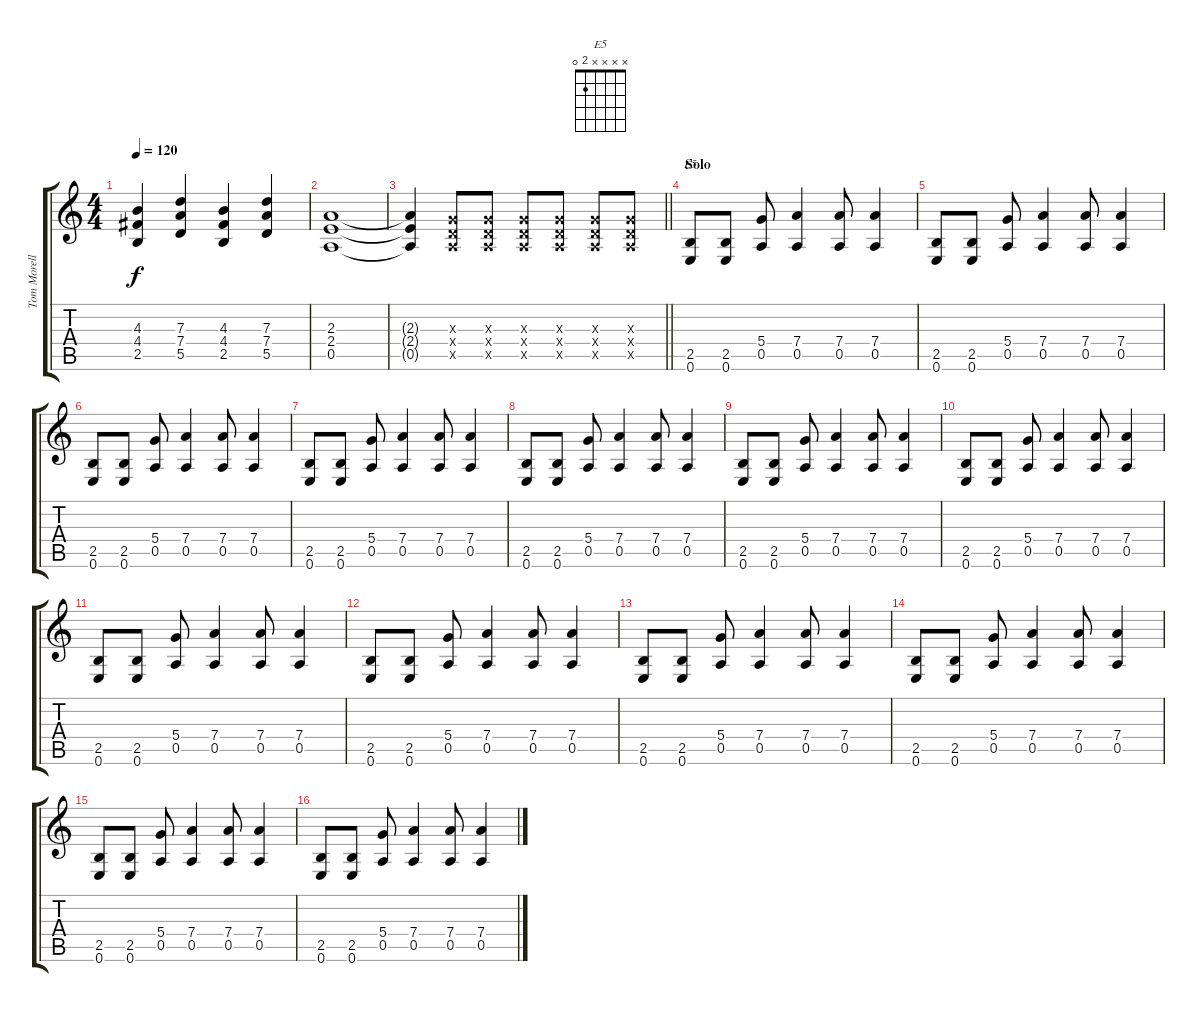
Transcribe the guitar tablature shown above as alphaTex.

\track ("Tom Morello" "Tom Morell") {instrument distortionguitar}
\staff {score tabs}
\tuning (E4 B3 G3 D3 A2 E2) {hide}
\chord ("E5" x x x x 2 0)
\ts (4 4)
\tempo 120
\clef g2
\ks c
(4.3 4.4 2.5).4{dy f} (7.3 7.4 5.5).4 (4.3 4.4 2.5).4 (7.3 7.4 5.5).4 |
(2.3 2.4 0.5).1 |
\barLineRight lightlight
(2.3{t} 2.4{t} 0.5{t}).4 (0.3{x} 0.4{x} 0.5{x}).8 (0.3{x} 0.4{x} 0.5{x}).8 (0.3{x} 0.4{x} 0.5{x}).8 (0.3{x} 0.4{x} 0.5{x}).8 (0.3{x} 0.4{x} 0.5{x}).8 (0.3{x} 0.4{x} 0.5{x}).8 |
\section ("" "Solo")
(2.5 0.6).8{ch "E5"} (2.5 0.6).8 (5.4 0.5).8 (7.4 0.5).4 (7.4 0.5).8 (7.4 0.5).4 |
(2.5 0.6).8 (2.5 0.6).8 (5.4 0.5).8 (7.4 0.5).4 (7.4 0.5).8 (7.4 0.5).4 |
(2.5 0.6).8 (2.5 0.6).8 (5.4 0.5).8 (7.4 0.5).4 (7.4 0.5).8 (7.4 0.5).4 |
(2.5 0.6).8 (2.5 0.6).8 (5.4 0.5).8 (7.4 0.5).4 (7.4 0.5).8 (7.4 0.5).4 |
(2.5 0.6).8 (2.5 0.6).8 (5.4 0.5).8 (7.4 0.5).4 (7.4 0.5).8 (7.4 0.5).4 |
(2.5 0.6).8 (2.5 0.6).8 (5.4 0.5).8 (7.4 0.5).4 (7.4 0.5).8 (7.4 0.5).4 |
(2.5 0.6).8 (2.5 0.6).8 (5.4 0.5).8 (7.4 0.5).4 (7.4 0.5).8 (7.4 0.5).4 |
(2.5 0.6).8 (2.5 0.6).8 (5.4 0.5).8 (7.4 0.5).4 (7.4 0.5).8 (7.4 0.5).4 |
(2.5 0.6).8 (2.5 0.6).8 (5.4 0.5).8 (7.4 0.5).4 (7.4 0.5).8 (7.4 0.5).4 |
(2.5 0.6).8 (2.5 0.6).8 (5.4 0.5).8 (7.4 0.5).4 (7.4 0.5).8 (7.4 0.5).4 |
(2.5 0.6).8 (2.5 0.6).8 (5.4 0.5).8 (7.4 0.5).4 (7.4 0.5).8 (7.4 0.5).4 |
(2.5 0.6).8 (2.5 0.6).8 (5.4 0.5).8 (7.4 0.5).4 (7.4 0.5).8 (7.4 0.5).4 |
(2.5 0.6).8 (2.5 0.6).8 (5.4 0.5).8 (7.4 0.5).4 (7.4 0.5).8 (7.4 0.5).4
